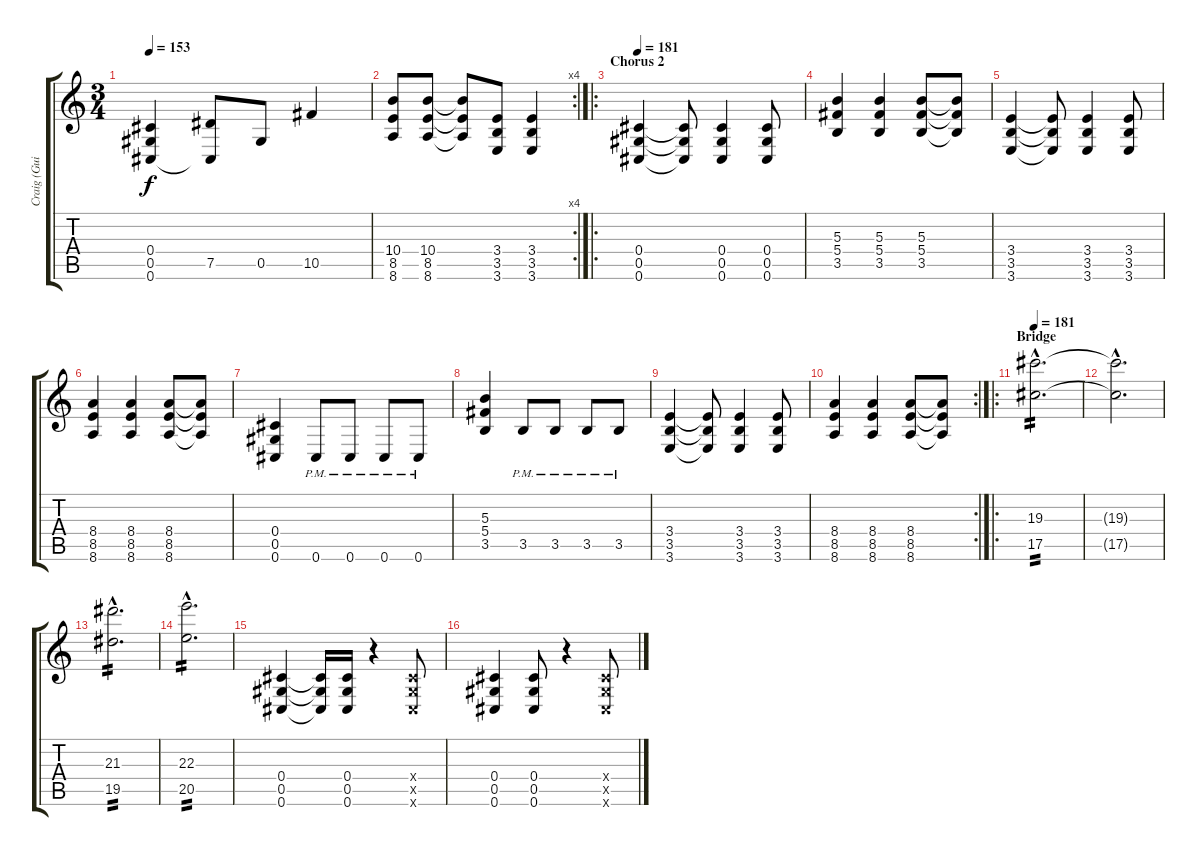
\track ("Craig (Guitar 2)" "Craig (Gui") {instrument distortionguitar}
\staff {score tabs}
\tuning (Eb4 Bb3 Gb3 Db3 Ab2 Db2) {hide}
\ts (3 4)
\tempo 153
\clef g2
\ks c
(0.4 0.5 0.6).4{dy f} (7.5 0.6{t}).8 0.5.8 10.5.4 |
\rc 4
(10.4 8.5 8.6).8 (10.4 8.5 8.6).8 (10.4{t} 8.5{t} 8.6{t}).8 (3.4 3.5 3.6).8 (3.4 3.5 3.6).4 |
\ro
\section ("" "Chorus 2")
\tempo 157
\tempo 181
(0.4 0.5 0.6).4 (0.4{t} 0.5{t} 0.6{t}).8 (0.4 0.5 0.6).4 (0.4 0.5 0.6).8 |
(5.3 5.4 3.5).4 (5.3 5.4 3.5).4 (5.3 5.4 3.5).8 (5.3{t} 5.4{t} 3.5{t}).8 |
(3.4 3.5 3.6).4 (3.4{t} 3.5{t} 3.6{t}).8 (3.4 3.5 3.6).4 (3.4 3.5 3.6).8 |
(8.4 8.5 8.6).4 (8.4 8.5 8.6).4 (8.4 8.5 8.6).8 (8.4{t} 8.5{t} 8.6{t}).8 |
(0.4 0.5 0.6).4 0.6{pm}.8 0.6{pm}.8 0.6{pm}.8 0.6{pm}.8 |
(5.3 5.4 3.5).4 3.5{pm}.8 3.5{pm}.8 3.5{pm}.8 3.5{pm}.8 |
(3.4 3.5 3.6).4 (3.4{t} 3.5{t} 3.6{t}).8 (3.4 3.5 3.6).4 (3.4 3.5 3.6).8 |
\rc 2
(8.4 8.5 8.6).4 (8.4 8.5 8.6).4 (8.4 8.5 8.6).8 (8.4{t} 8.5{t} 8.6{t}).8 |
\ro
\section ("" "Bridge")
\tempo 181
(19.3{hac} 17.5{hac}).2{d tp 2} |
(19.3{hac t} 17.5{hac t}).2{d} |
(21.3{hac} 19.5{hac}).2{d tp 2} |
(22.3{hac} 20.5{hac}).2{d tp 2} |
(0.4 0.5 0.6).4 (0.4{t} 0.5{t} 0.6{t}).16 (0.4 0.5 0.6).16 r.4 (0.4{x} 0.5{x} 0.6{x}).8 |
(0.4 0.5 0.6).4 (0.4 0.5 0.6).8 r.4 (0.4{x} 0.5{x} 0.6{x}).8
